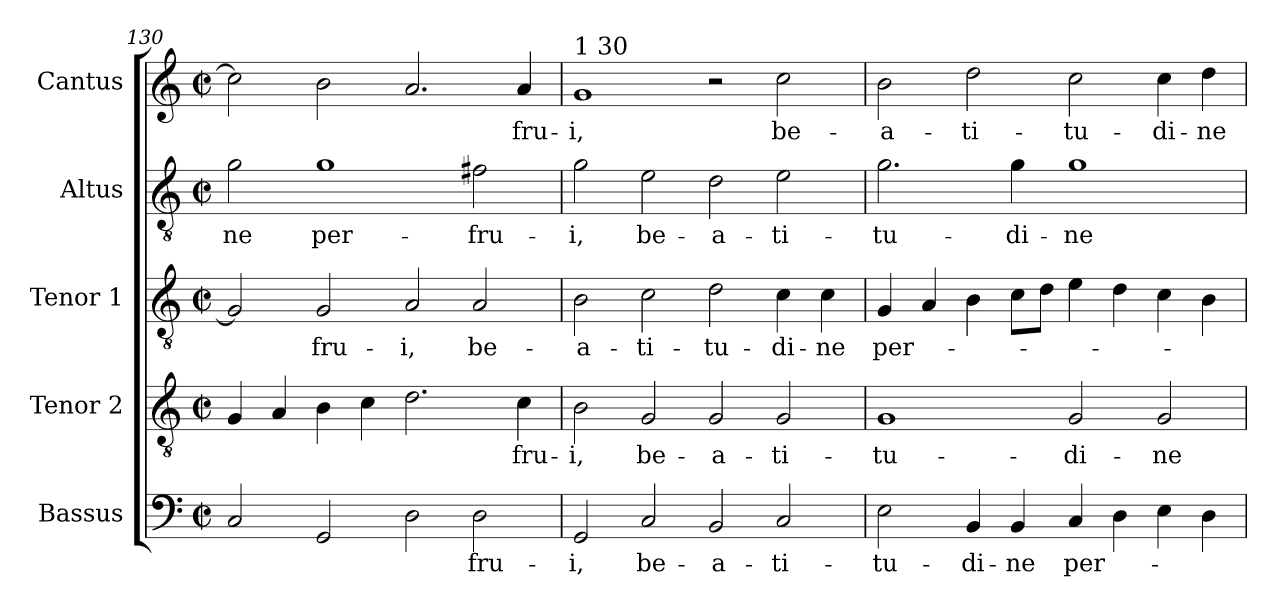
**kern	**text	**kern	**text	**kern	**text	**kern	**text	**kern	**text
*part5	*part5	*part4	*part4	*part3	*part3	*part2	*part2	*part1	*part1
*staff5	*staff5	*staff4	*staff4	*staff3	*staff3	*staff2	*staff2	*staff1	*staff1
*I"Bassus	*	*I"Tenor 2	*	*I"Tenor 1	*	*I"Altus	*	*I"Cantus	*
*clefF4	*	*clefGv2	*	*clefGv2	*	*clefGv2	*	*clefG2	*
*k[]	*	*k[]	*	*k[]	*	*k[]	*	*k[]	*
*C:	*	*C:	*	*C:	*	*C:	*	*C:	*
*M2/2	*	*M2/2	*	*M2/2	*	*M2/2	*	*M2/2	*
*met(c|)	*	*met(c|)	*	*met(c|)	*	*met(c|)	*	*met(c|)	*
=130	=130	=130	=130	=130	=130	=130	=130	=130	=130
!	!	!	!	!	!	!	!LO:LY:b:cj	!	!
2C/	.	4G/	.	2G/]	.	2g\	-ne	2cc\]	.
.	.	4A/	.	.	.	.	.	.	.
!	!	!	!	!	!LO:LY:b:cj	!	!LO:LY:b:cj	!	!
2GG/	.	4B\	.	2G/	-fru-	1g	per-	2b\	.
.	.	4c\	.	.	.	.	.	.	.
!	!	!	!	!	!LO:LY:b:cj	!	!	!	!
2D\	.	2.d\	.	2A/	-i,	.	.	2.a/	.
!	!LO:LY:b:cj	!	!	!	!LO:LY:b:cj	!	!LO:LY:b:cj	!	!
2D\	-fru-	.	.	2A/	be-	2f#X\	-fru-	.	.
!	!	!	!LO:LY:b:cj	!	!	!	!	!	!LO:LY:b:cj
.	.	4c\	-fru-	.	.	.	.	4a/	-fru-
!!LO:LB:g=z
=131	=131	=131	=131	=131	=131	=131	=131	=131	=131
!	!	!	!	!	!	!	!	!LO:TX:a:t=1 30	!
!	!LO:LY:b:cj	!	!LO:LY:b:cj	!	!LO:LY:b:cj	!	!LO:LY:b:cj	!	!LO:LY:b:rj
2GG/	-i,	2B\	-i,	2B\	-a-	2g\	-i,	1g	-i,
!	!LO:LY:b:cj	!	!LO:LY:b:cj	!	!LO:LY:b:cj	!	!LO:LY:b:cj	!	!
2C/	be-	2G/	be-	2c\	-ti-	2e\	be-	.	.
!	!LO:LY:b:cj	!	!LO:LY:b:cj	!	!LO:LY:b:cj	!	!LO:LY:b:cj	!	!
2BB/	-a-	2G/	-a-	2d\	-tu-	2d\	-a-	2r	.
!	!LO:LY:b:cj	!	!LO:LY:b:cj	!	!LO:LY:b:cj	!	!LO:LY:b:cj	!	!LO:LY:b:cj
2C/	-ti-	2G/	-ti-	4c\	-di-	2e\	-ti-	2cc\	be-
!	!	!	!	!	!LO:LY:b:cj	!	!	!	!
.	.	.	.	4c\	-ne	.	.	.	.
=132	=132	=132	=132	=132	=132	=132	=132	=132	=132
!	!LO:LY:b:cj	!	!LO:LY:b:cj	!	!LO:LY:b:cj	!	!LO:LY:b:cj	!	!LO:LY:b:cj
2E\	-tu-	1G	-tu-	4G/	per-	2.g\	-tu-	2b\	-a-
.	.	.	.	4A/	.	.	.	.	.
!	!LO:LY:b:cj	!	!	!	!	!	!	!	!LO:LY:b:cj
4BB/	-di-	.	.	4B\	.	.	.	2dd\	-ti-
!	!LO:LY:b:cj	!	!	!	!	!	!LO:LY:b:cj	!	!
4BB/	-ne	.	.	8c\L	.	4g\	-di-	.	.
.	.	.	.	8d\J	.	.	.	.	.
!	!LO:LY:b:cj	!	!LO:LY:b:cj	!	!	!	!LO:LY:b:cj	!	!LO:LY:b:cj
4C/	per-	2G/	-di-	4e\	.	1g	-ne	2cc\	-tu-
4D\	.	.	.	4d\	.	.	.	.	.
!	!	!	!LO:LY:b:cj	!	!	!	!	!	!LO:LY:b:cj
4E\	.	2G/	-ne	4c\	.	.	.	4cc\	-di-
!	!	!	!	!	!	!	!	!	!LO:LY:b:cj
4D\	.	.	.	4B\	.	.	.	4dd\	-ne
=	=	=	=	=	=	=	=	=	=
*-	*-	*-	*-	*-	*-	*-	*-	*-	*-
